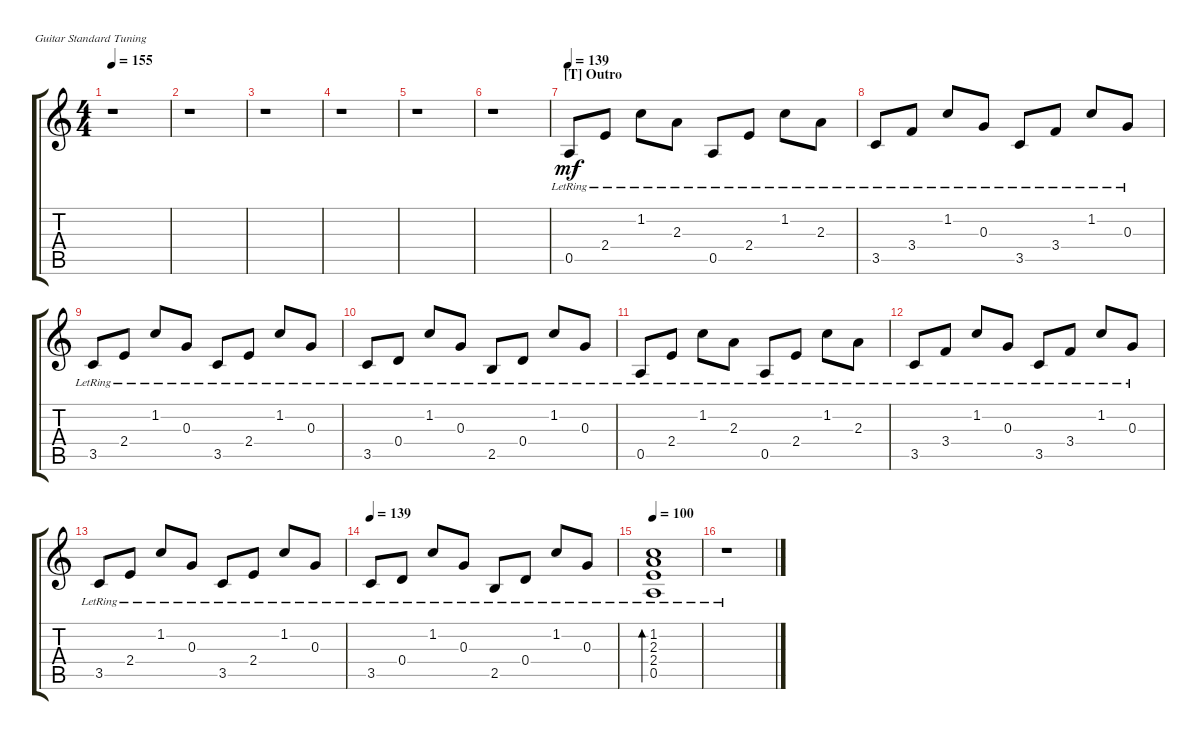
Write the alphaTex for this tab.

\defaultSystemsLayout 4
\bracketExtendMode groupsimilarinstruments
\singleTrackTrackNamePolicy hidden
\multiTrackTrackNamePolicy hidden
\firstSystemTrackNameOrientation horizontal
\otherSystemsTrackNameOrientation horizontal
\track ("Bruce Dickinson" "S-Gt") {instrument acousticguitarsteel}
\staff {score tabs}
\tuning (E4 B3 G3 D3 A2 E2)
\ts (4 4)
\tempo 155
\clef g2
\scale
1.03909
\ks c
r.1{dy mf} |
\scale
0.960908 r.1 |
\scale
1.03909 r.1 |
\scale
0.960908 r.1 |
\scale
1.03909 r.1 |
\scale
0.960908 r.1 |
\section ("T" "Outro")
\tempo 139
\scale
1.03909 0.5{lr}.8 2.4{lr}.8 1.2{lr}.8 2.3{lr}.8 0.5{lr}.8 2.4{lr}.8 1.2{lr}.8 2.3{lr}.8 |
\scale
0.960908 3.5{lr}.8 3.4{lr}.8 1.2{lr}.8 0.3{lr}.8 3.5{lr}.8 3.4{lr}.8 1.2{lr}.8 0.3{lr}.8 |
\scale
1.03909 3.5{lr}.8 2.4{lr}.8 1.2{lr}.8 0.3{lr}.8 3.5{lr}.8 2.4{lr}.8 1.2{lr}.8 0.3{lr}.8 |
\scale
0.960908 3.5{lr}.8 0.4{lr}.8 1.2{lr}.8 0.3{lr}.8 2.5{lr}.8 0.4{lr}.8 1.2{lr}.8 0.3{lr}.8 |
\scale
1.03909 0.5{lr}.8 2.4{lr}.8 1.2{lr}.8 2.3{lr}.8 0.5{lr}.8 2.4{lr}.8 1.2{lr}.8 2.3{lr}.8 |
\scale
0.960908 3.5{lr}.8 3.4{lr}.8 1.2{lr}.8 0.3{lr}.8 3.5{lr}.8 3.4{lr}.8 1.2{lr}.8 0.3{lr}.8 |
\scale
1.03909 3.5{lr}.8 2.4{lr}.8 1.2{lr}.8 0.3{lr}.8 3.5{lr}.8 2.4{lr}.8 1.2{lr}.8 0.3{lr}.8 |
\tempo 139
\scale
0.960908 3.5{lr}.8 0.4{lr}.8 1.2{lr}.8 0.3{lr}.8 2.5{lr}.8 0.4{lr}.8 1.2{lr}.8 0.3{lr}.8 |
\tempo (100 0.00625)
\scale
1.03909 (0.5{lr} 2.4{lr} 2.3{lr} 1.2{lr}).1{bd 178} |
\scale
0.960908 r.1
